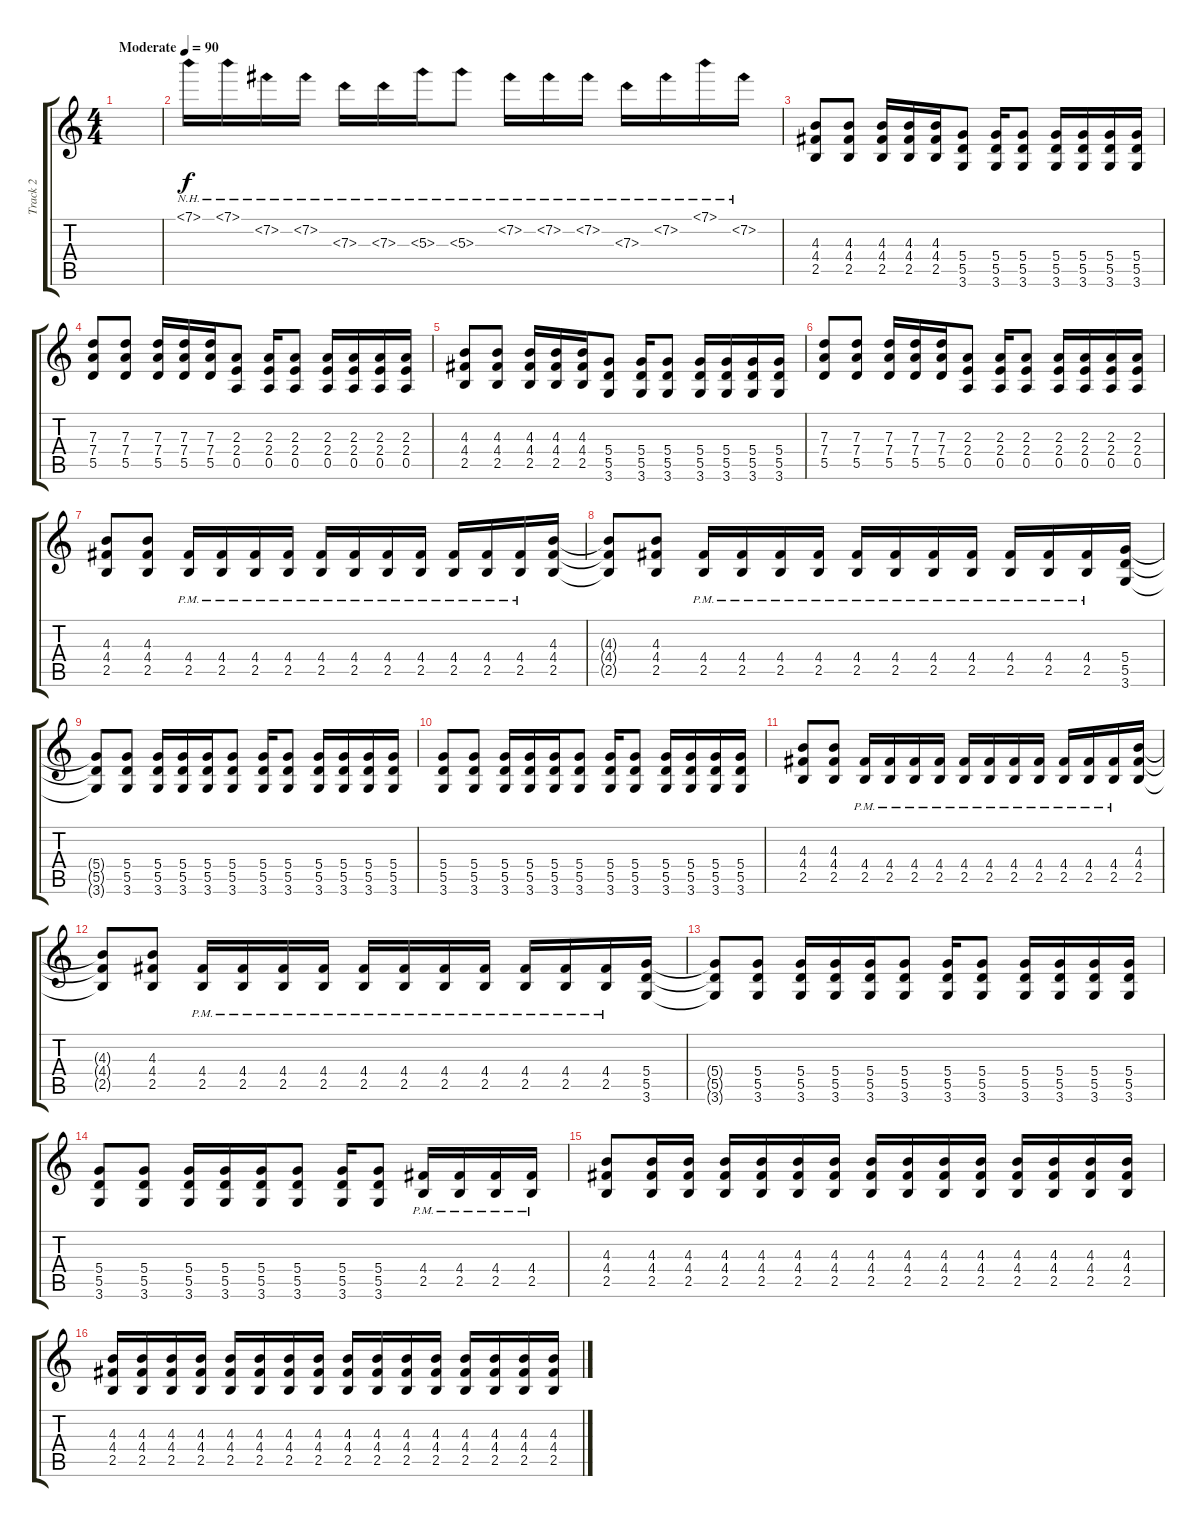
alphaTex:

\track ("Track 2" "Track 2") {instrument overdrivenguitar}
\staff {score tabs}
\tuning (E4 B3 G3 D3 A2 E2) {hide}
\ts (4 4)
\tempo (90 "Moderate")
\clef g2
\ks c
|
7.1{nh}.16 7.1{nh}.16 7.2{nh}.16 7.2{nh}.16 7.3{nh}.16 7.3{nh}.16 5.3{nh}.16 5.3{nh}.8 7.2{nh}.16 7.2{nh}.16 7.2{nh}.16 7.3{nh}.16 7.2{nh}.16 7.1{nh}.16 7.2{nh}.16 |
(4.3 4.4 2.5).8 (4.3 4.4 2.5).8 (4.3 4.4 2.5).16 (4.3 4.4 2.5).16 (4.3 4.4 2.5).16 (5.4 5.5 3.6).8 (5.4 5.5 3.6).16 (5.4 5.5 3.6).8 (5.4 5.5 3.6).16 (5.4 5.5 3.6).16 (5.4 5.5 3.6).16 (5.4 5.5 3.6).16 |
(7.3 7.4 5.5).8 (7.3 7.4 5.5).8 (7.3 7.4 5.5).16 (7.3 7.4 5.5).16 (7.3 7.4 5.5).16 (2.3 2.4 0.5).8 (2.3 2.4 0.5).16 (2.3 2.4 0.5).8 (2.3 2.4 0.5).16 (2.3 2.4 0.5).16 (2.3 2.4 0.5).16 (2.3 2.4 0.5).16 |
(4.3 4.4 2.5).8 (4.3 4.4 2.5).8 (4.3 4.4 2.5).16 (4.3 4.4 2.5).16 (4.3 4.4 2.5).16 (5.4 5.5 3.6).8 (5.4 5.5 3.6).16 (5.4 5.5 3.6).8 (5.4 5.5 3.6).16 (5.4 5.5 3.6).16 (5.4 5.5 3.6).16 (5.4 5.5 3.6).16 |
(7.3 7.4 5.5).8 (7.3 7.4 5.5).8 (7.3 7.4 5.5).16 (7.3 7.4 5.5).16 (7.3 7.4 5.5).16 (2.3 2.4 0.5).8 (2.3 2.4 0.5).16 (2.3 2.4 0.5).8 (2.3 2.4 0.5).16 (2.3 2.4 0.5).16 (2.3 2.4 0.5).16 (2.3 2.4 0.5).16 |
(4.3 4.4 2.5).8 (4.3 4.4 2.5).8 (4.4{pm} 2.5{pm}).16 (4.4{pm} 2.5{pm}).16 (4.4{pm} 2.5{pm}).16 (4.4{pm} 2.5{pm}).16 (4.4{pm} 2.5{pm}).16 (4.4{pm} 2.5{pm}).16 (4.4{pm} 2.5{pm}).16 (4.4{pm} 2.5{pm}).16 (4.4{pm} 2.5{pm}).16 (4.4{pm} 2.5{pm}).16 (4.4{pm} 2.5{pm}).16 (4.3 4.4 2.5).16 |
(4.3{t} 4.4{t} 2.5{t}).8 (4.3 4.4 2.5).8 (4.4{pm} 2.5{pm}).16 (4.4{pm} 2.5{pm}).16 (4.4{pm} 2.5{pm}).16 (4.4{pm} 2.5{pm}).16 (4.4{pm} 2.5{pm}).16 (4.4{pm} 2.5{pm}).16 (4.4{pm} 2.5{pm}).16 (4.4{pm} 2.5{pm}).16 (4.4{pm} 2.5{pm}).16 (4.4{pm} 2.5{pm}).16 (4.4{pm} 2.5{pm}).16 (5.4 5.5 3.6).16 |
(5.4{t} 5.5{t} 3.6{t}).8 (5.4 5.5 3.6).8 (5.4 5.5 3.6).16 (5.4 5.5 3.6).16 (5.4 5.5 3.6).16 (5.4 5.5 3.6).8 (5.4 5.5 3.6).16 (5.4 5.5 3.6).8 (5.4 5.5 3.6).16 (5.4 5.5 3.6).16 (5.4 5.5 3.6).16 (5.4 5.5 3.6).16 |
(5.4 5.5 3.6).8 (5.4 5.5 3.6).8 (5.4 5.5 3.6).16 (5.4 5.5 3.6).16 (5.4 5.5 3.6).16 (5.4 5.5 3.6).8 (5.4 5.5 3.6).16 (5.4 5.5 3.6).8 (5.4 5.5 3.6).16 (5.4 5.5 3.6).16 (5.4 5.5 3.6).16 (5.4 5.5 3.6).16 |
(4.3 4.4 2.5).8 (4.3 4.4 2.5).8 (4.4{pm} 2.5{pm}).16 (4.4{pm} 2.5{pm}).16 (4.4{pm} 2.5{pm}).16 (4.4{pm} 2.5{pm}).16 (4.4{pm} 2.5{pm}).16 (4.4{pm} 2.5{pm}).16 (4.4{pm} 2.5{pm}).16 (4.4{pm} 2.5{pm}).16 (4.4{pm} 2.5{pm}).16 (4.4{pm} 2.5{pm}).16 (4.4{pm} 2.5{pm}).16 (4.3 4.4 2.5).16 |
(4.3{t} 4.4{t} 2.5{t}).8 (4.3 4.4 2.5).8 (4.4{pm} 2.5{pm}).16 (4.4{pm} 2.5{pm}).16 (4.4{pm} 2.5{pm}).16 (4.4{pm} 2.5{pm}).16 (4.4{pm} 2.5{pm}).16 (4.4{pm} 2.5{pm}).16 (4.4{pm} 2.5{pm}).16 (4.4{pm} 2.5{pm}).16 (4.4{pm} 2.5{pm}).16 (4.4{pm} 2.5{pm}).16 (4.4{pm} 2.5{pm}).16 (5.4 5.5 3.6).16 |
(5.4{t} 5.5{t} 3.6{t}).8 (5.4 5.5 3.6).8 (5.4 5.5 3.6).16 (5.4 5.5 3.6).16 (5.4 5.5 3.6).16 (5.4 5.5 3.6).8 (5.4 5.5 3.6).16 (5.4 5.5 3.6).8 (5.4 5.5 3.6).16 (5.4 5.5 3.6).16 (5.4 5.5 3.6).16 (5.4 5.5 3.6).16 |
(5.4 5.5 3.6).8 (5.4 5.5 3.6).8 (5.4 5.5 3.6).16 (5.4 5.5 3.6).16 (5.4 5.5 3.6).16 (5.4 5.5 3.6).8 (5.4 5.5 3.6).16 (5.4 5.5 3.6).8 (4.4{pm} 2.5{pm}).16 (4.4{pm} 2.5{pm}).16 (4.4{pm} 2.5{pm}).16 (4.4{pm} 2.5{pm}).16 |
(4.3 4.4 2.5).8 (4.3 4.4 2.5).16 (4.3 4.4 2.5).16 (4.3 4.4 2.5).16 (4.3 4.4 2.5).16 (4.3 4.4 2.5).16 (4.3 4.4 2.5).16 (4.3 4.4 2.5).16 (4.3 4.4 2.5).16 (4.3 4.4 2.5).16 (4.3 4.4 2.5).16 (4.3 4.4 2.5).16 (4.3 4.4 2.5).16 (4.3 4.4 2.5).16 (4.3 4.4 2.5).16 |
(4.3 4.4 2.5).16 (4.3 4.4 2.5).16 (4.3 4.4 2.5).16 (4.3 4.4 2.5).16 (4.3 4.4 2.5).16 (4.3 4.4 2.5).16 (4.3 4.4 2.5).16 (4.3 4.4 2.5).16 (4.3 4.4 2.5).16 (4.3 4.4 2.5).16 (4.3 4.4 2.5).16 (4.3 4.4 2.5).16 (4.3 4.4 2.5).16 (4.3 4.4 2.5).16 (4.3 4.4 2.5).16 (4.3 4.4 2.5).16
